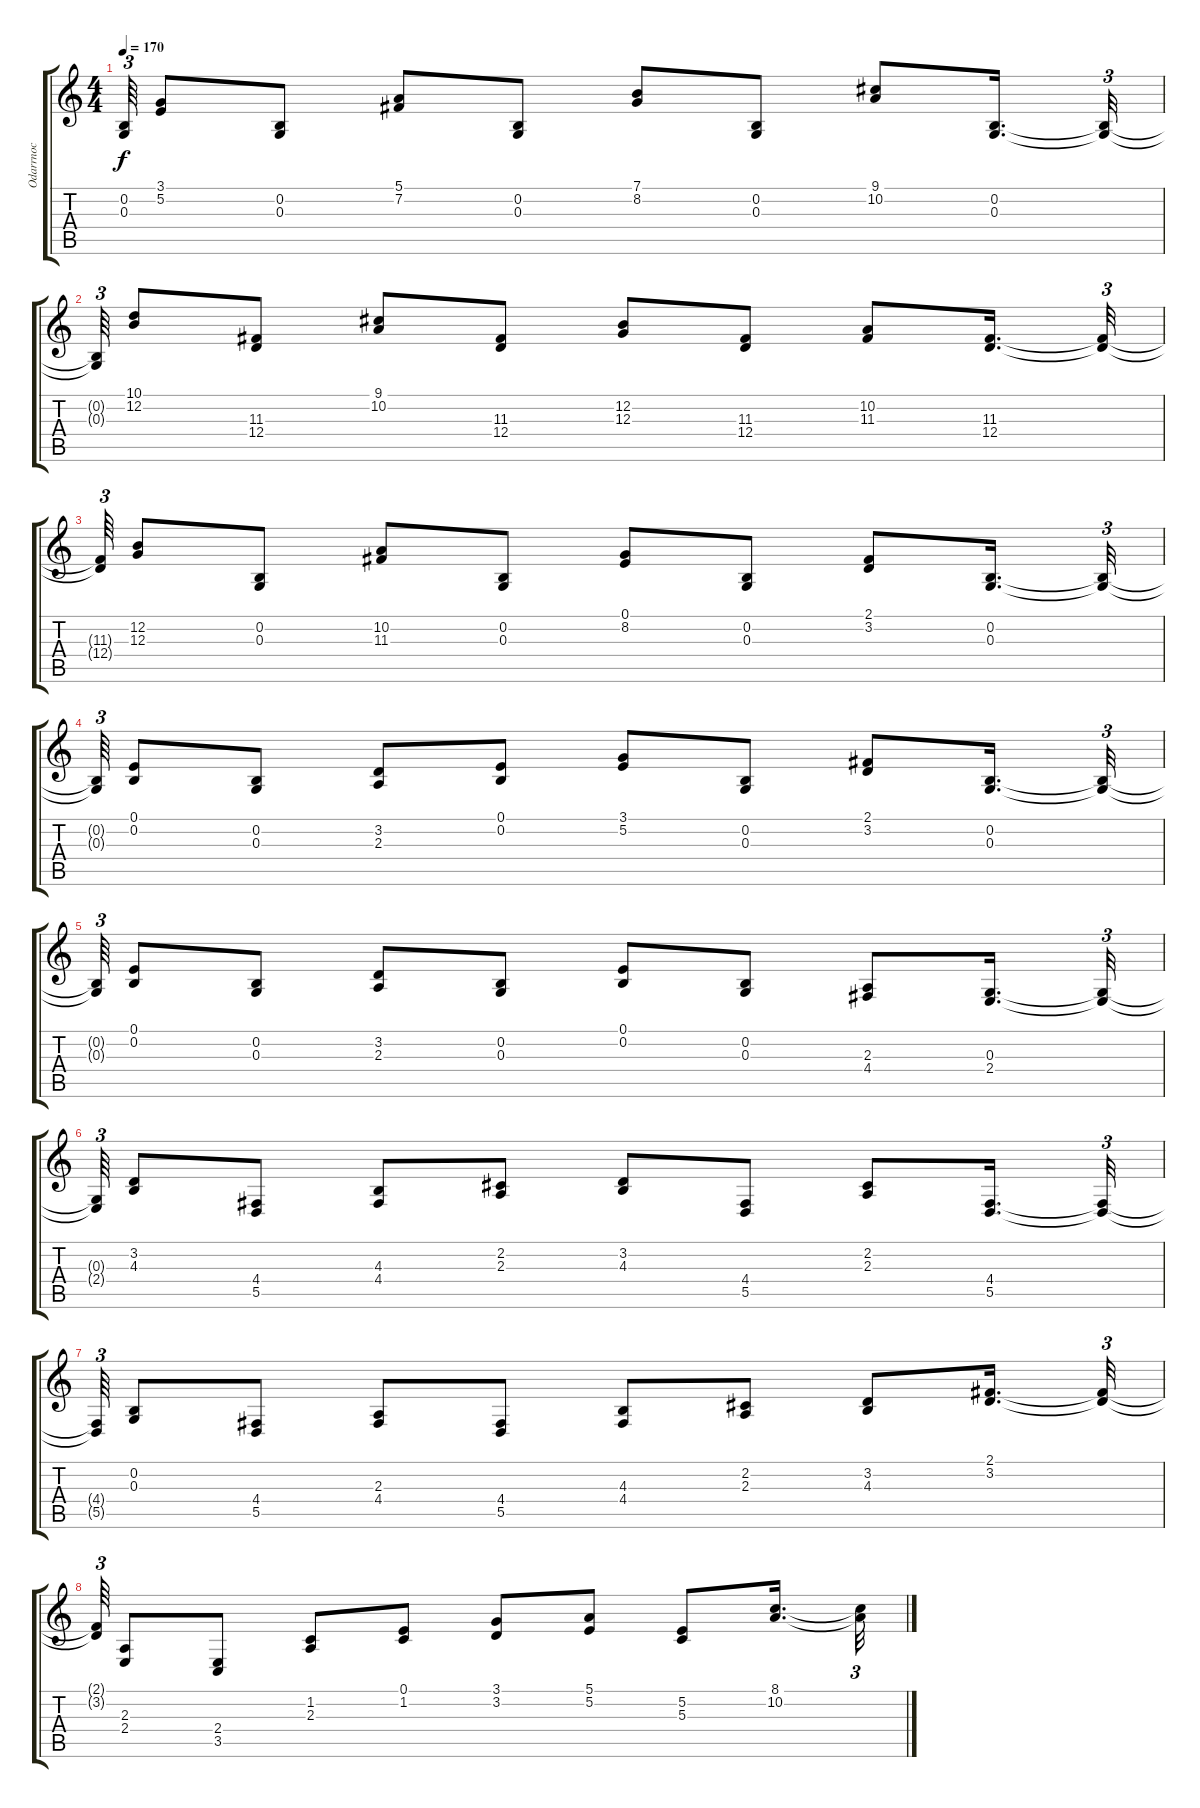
\track ("Odarrnoc" "Odarrnoc") {instrument harpsichord}
\staff {score tabs}
\tuning (E4 B3 G3 D3 A2 E2) {hide}
\ts (4 4)
\tempo 170
\clef g2
\ks c
(0.2{t} 0.3{t}).64{tu (3 2) dy f} (3.1 5.2).8 (0.2 0.3).8 (5.1 7.2).8 (0.2 0.3).8 (7.1 8.2).8 (0.2 0.3).8 (9.1 10.2).8 (0.2 0.3).16{d} (0.2{t} 0.3{t}).32{tu (3 2)} |
(0.2{t} 0.3{t}).64{tu (3 2)} (10.1 12.2).8 (11.3 12.4).8 (9.1 10.2).8 (11.3 12.4).8 (12.2 12.3).8 (11.3 12.4).8 (10.2 11.3).8 (11.3 12.4).16{d} (11.3{t} 12.4{t}).32{tu (3 2)} |
(11.3{t} 12.4{t}).64{tu (3 2)} (12.2 12.3).8 (0.2 0.3).8 (10.2 11.3).8 (0.2 0.3).8 (0.1 8.2).8 (0.2 0.3).8 (2.1 3.2).8 (0.2 0.3).16{d} (0.2{t} 0.3{t}).32{tu (3 2)} |
(0.2{t} 0.3{t}).64{tu (3 2)} (0.1 0.2).8 (0.2 0.3).8 (3.2 2.3).8 (0.1 0.2).8 (3.1 5.2).8 (0.2 0.3).8 (2.1 3.2).8 (0.2 0.3).16{d} (0.2{t} 0.3{t}).32{tu (3 2)} |
(0.2{t} 0.3{t}).64{tu (3 2)} (0.1 0.2).8 (0.2 0.3).8 (3.2 2.3).8 (0.2 0.3).8 (0.1 0.2).8 (0.2 0.3).8 (2.3 4.4).8 (0.3 2.4).16{d} (0.3{t} 2.4{t}).32{tu (3 2)} |
(0.3{t} 2.4{t}).64{tu (3 2)} (3.2 4.3).8 (4.4 5.5).8 (4.3 4.4).8 (2.2 2.3).8 (3.2 4.3).8 (4.4 5.5).8 (2.2 2.3).8 (4.4 5.5).16{d} (4.4{t} 5.5{t}).32{tu (3 2)} |
(4.4{t} 5.5{t}).64{tu (3 2)} (0.2 0.3).8 (4.4 5.5).8 (2.3 4.4).8 (4.4 5.5).8 (4.3 4.4).8 (2.2 2.3).8 (3.2 4.3).8 (2.1 3.2).16{d} (2.1{t} 3.2{t}).32{tu (3 2)} |
(2.1{t} 3.2{t}).64{tu (3 2)} (2.3 2.4).8 (2.4 3.5).8 (1.2 2.3).8 (0.1 1.2).8 (3.1 3.2).8 (5.1 5.2).8 (5.2 5.3).8 (8.1 10.2).16{d} (8.1{t} 10.2{t}).32{tu (3 2)}
